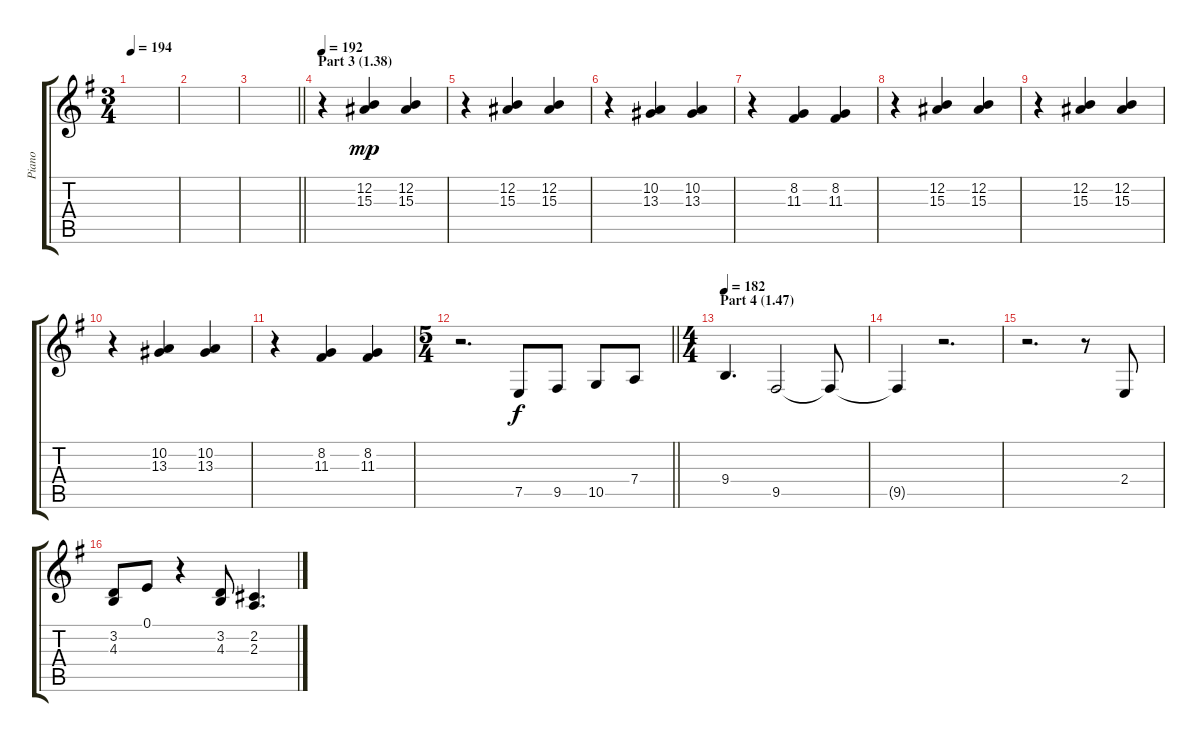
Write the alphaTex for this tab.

\track ("Piano" "Piano") {instrument electricpiano1}
\staff {score tabs}
\tuning (E4 B3 G3 D3 A2 E2) {hide}
\ts (3 4)
\tempo 194
\clef g2
\ks g
|
|
\barLineRight lightlight
|
\section ("" "Part 3 (1.38)")
\tempo 192
r.4 (12.2 15.3).4{dy mp} (12.2 15.3).4 |
r.4 (12.2 15.3).4 (12.2 15.3).4 |
r.4 (10.2 13.3).4 (10.2 13.3).4 |
r.4 (8.2 11.3).4 (8.2 11.3).4 |
r.4 (12.2 15.3).4 (12.2 15.3).4 |
r.4 (12.2 15.3).4 (12.2 15.3).4 |
r.4 (10.2 13.3).4 (10.2 13.3).4 |
r.4 (8.2 11.3).4 (8.2 11.3).4 |
\ts (5 4)
\barLineRight lightlight
r.2{d} 7.5.8{dy f} 9.5.8 10.5.8 7.4.8 |
\ts (4 4)
\section ("" "Part 4 (1.47)")
\tempo 182
9.4.4{d} 9.5.2 9.5{t}.8 |
9.5{t}.4 r.2{d} |
r.2{d} r.8 2.4.8 |
(3.2 4.3).8 0.1.8 r.4 (3.2 4.3).8 (2.2 2.3).4{d}
